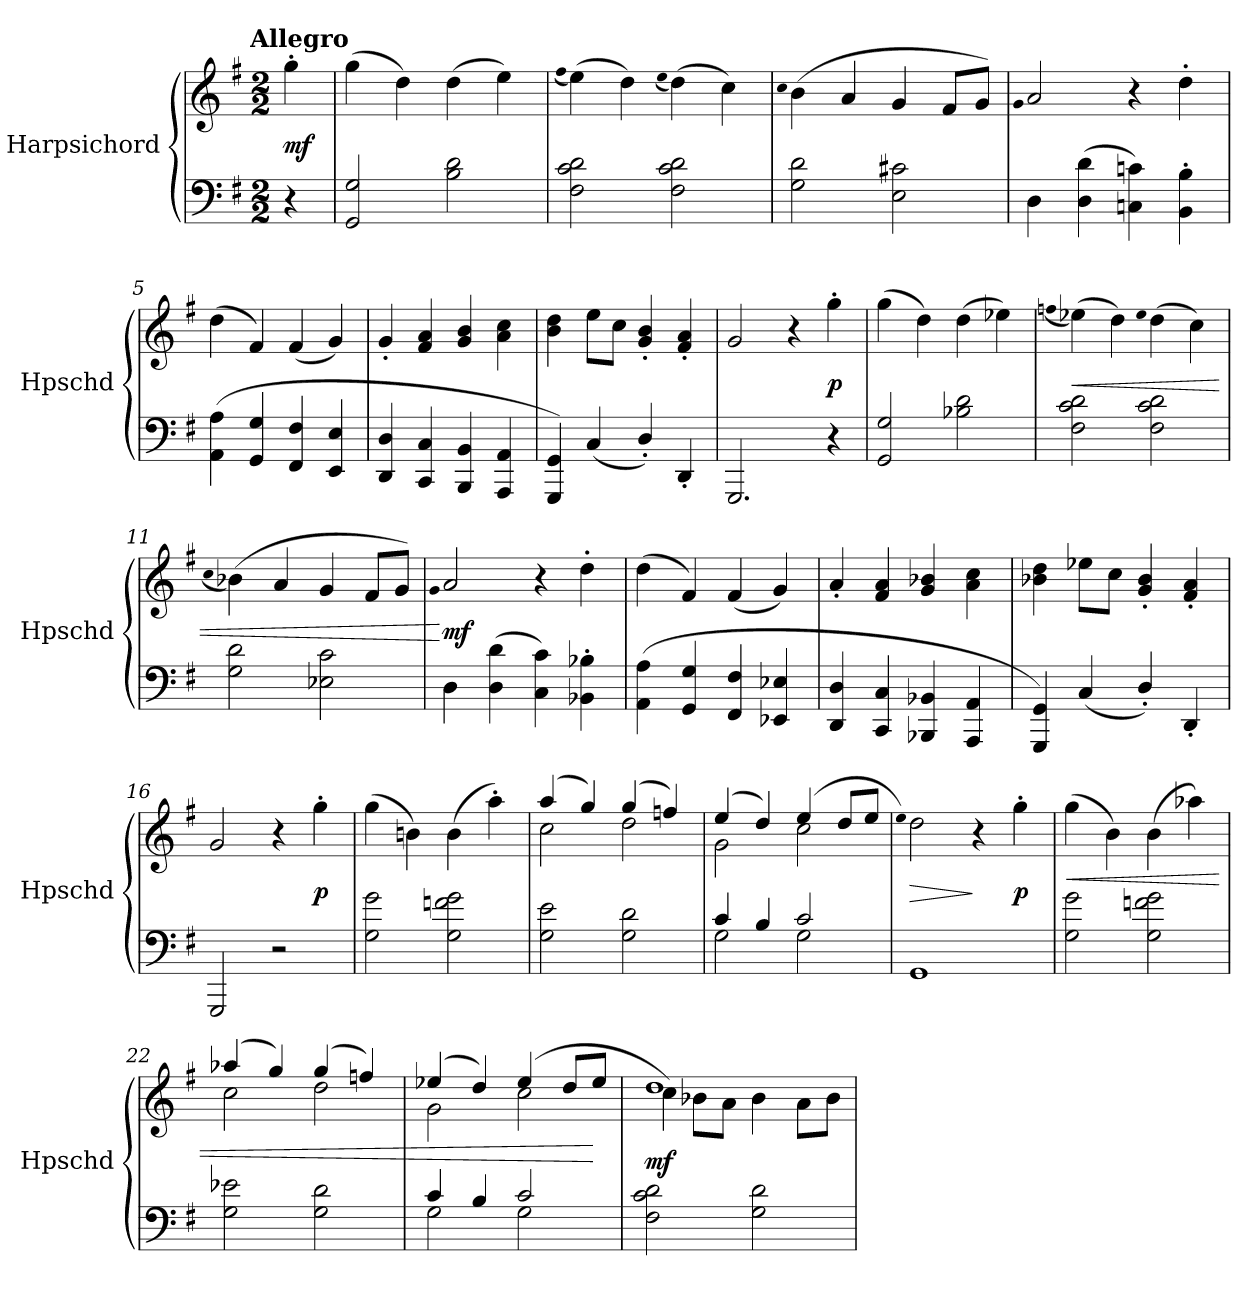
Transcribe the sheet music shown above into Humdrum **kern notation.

**kern	**kern	**dynam
*part1	*part1	*part1
*staff2	*staff1	*staff1/2
*I"Harpsichord	*	*
*I'Hpschd	*	*
*clefF4	*clefG2	*
*k[f#]	*k[f#]	*
*G:	*G:	*
!!LO:TX:omd:t=Allegro
*M2/2	*M2/2	*
*MM216	*MM216	*
=	=	=
4r	4gg'\	mf
=1	=1	=1
2GG/ 2G/	(4gg\	.
.	4dd\)	.
2B\ 2d\	(4dd\	.
.	4ee\)	.
=2	=2	=2
.	(qff#	.
2F#\ 2c\ 2d\	(4ee\)	.
.	4dd\)	.
.	(qee	.
2F#\ 2c\ 2d\	(4dd\)	.
.	4cc\)	.
=3	=3	=3
.	qcc	.
2G\ 2d\	(4b\	.
.	4a/	.
2E\ 2c#X\	4g/	.
.	8f#/L	.
.	8g/J)	.
=4	=4	=4
.	qg	.
4D\	2a/	.
(4D\ 4d\	.	.
4Cn\ 4cn\)	4r	.
4BB'\ 4B'\	4dd'\	.
=5	=5	=5
(4AA\ 4A\	(4dd\	.
4GG/ 4G/	4f#/)	.
4FF#/ 4F#/	(4f#/	.
4EE/ 4E/	4g/)	.
=6	=6	=6
4DD/ 4D/	4g'/	.
4CC/ 4C/	4f#/ 4a/	.
4BBB/ 4BB/	4g/ 4b/	.
4AAA/ 4AA/	4a\ 4cc\	.
=7	=7	=7
4GGG/ 4GG/)	4b\ 4dd\	.
(4C/	8ee\L	.
.	8cc\J	.
4D'/)	4g'/ 4b'/	.
4DD'/	4f#'/ 4a'/	.
=8	=8	=8
2.GGG/	2g/	.
.	4r	.
4r	4gg'\	p
=9	=9	=9
2GG/ 2G/	(4gg\	.
.	4dd\)	.
2B-X\ 2d\	(4dd\	.
.	4ee-X\)	.
=10	=10	=10
.	(qffn	.
2F#\ 2c\ 2d\	(4ee-X\)	<
.	4dd\)	.
.	qee-	.
2F#\ 2c\ 2d\	(4dd\	.
.	4cc\)	.
=11	=11	=11
.	(qcc	.
2G\ 2d\	(4b-X\)	.
.	4a/	.
2E-X\ 2c\	4g/	.
.	8f#/L	.
.	8g/J)	.
=12	=12	=12
.	qg	.
4D\	2a/	[ mf
(4D\ 4d\	.	.
4C\ 4c\)	4r	.
4BB-X'\ 4B-X'\	4dd'\	.
=13	=13	=13
(4AA\ 4A\	(4dd\	.
4GG/ 4G/	4f#/)	.
4FF#/ 4F#/	(4f#/	.
4EE-X/ 4E-X/	4g/)	.
=14	=14	=14
4DD/ 4D/	4a'/	.
4CC/ 4C/	4f#/ 4a/	.
4BBB-X/ 4BB-X/	4g/ 4b-X/	.
4AAA/ 4AA/	4a\ 4cc\	.
=15	=15	=15
4GGG/ 4GG/)	4b-X\ 4dd\	.
(4C/	8ee-X\L	.
.	8cc\J	.
4D'/)	4g'/ 4b-'/	.
4DD'/	4f#'/ 4a'/	.
=16	=16	=16
2GGG/	2g/	.
2r	4r	.
.	4gg'\	p
=17	=17	=17
2G\ 2g\	(4gg\	.
.	4bn\)	.
2G\ 2fn\ 2g\	(4b\	.
.	4aa'\)	.
=18	=18	=18
*	*^	*
2G\ 2e\	(4aa/	2cc\	.
.	4gg/)	.	.
2G\ 2d\	(4gg/	2dd\	.
.	4ffn/)	.	.
=19	=19	=19	=19
*^	*	*	*
4c/	2G\	(4ee/	2g\	.
4B/	.	4dd/)	.	.
2c/	2G\	(4ee/	2cc\	.
.	.	8dd/L	.	.
.	.	8ee/J	.	.
*v	*v	*	*	*
*	*v	*v	*
=20	=20	=20
.	qee)	.
1GG	2dd\	>
.	4r	]
.	4gg'\	p
=21	=21	=21
2G\ 2g\	(4gg\	<
.	4b\)	.
2G\ 2fn\ 2g\	(4b\	.
.	4aa-X\)	.
=22	=22	=22
*	*^	*
2G\ 2e-X\	(4aa-X/	2cc\	.
.	4gg/)	.	.
2G\ 2d\	(4gg/	2dd\	.
.	4ffn/)	.	.
=23	=23	=23	=23
*^	*	*	*
4c/	2G\	(4ee-X/	2g\	.
4B/	.	4dd/)	.	.
2c/	2G\	(4ee-/	2cc\	.
.	.	8dd/L	.	.
.	.	8ee-/J	.	[
*v	*v	*	*	*
=24	=24	=24	=24
2F#\ 2c\ 2d\	1dd	4cc\)	mf
.	.	8b-X\L	.
.	.	8a\J	.
2G\ 2d\	.	4b-\	.
.	.	8a\L	.
.	.	8b-\J	.
*	*v	*v	*
=	=	=
*-	*-	*-
